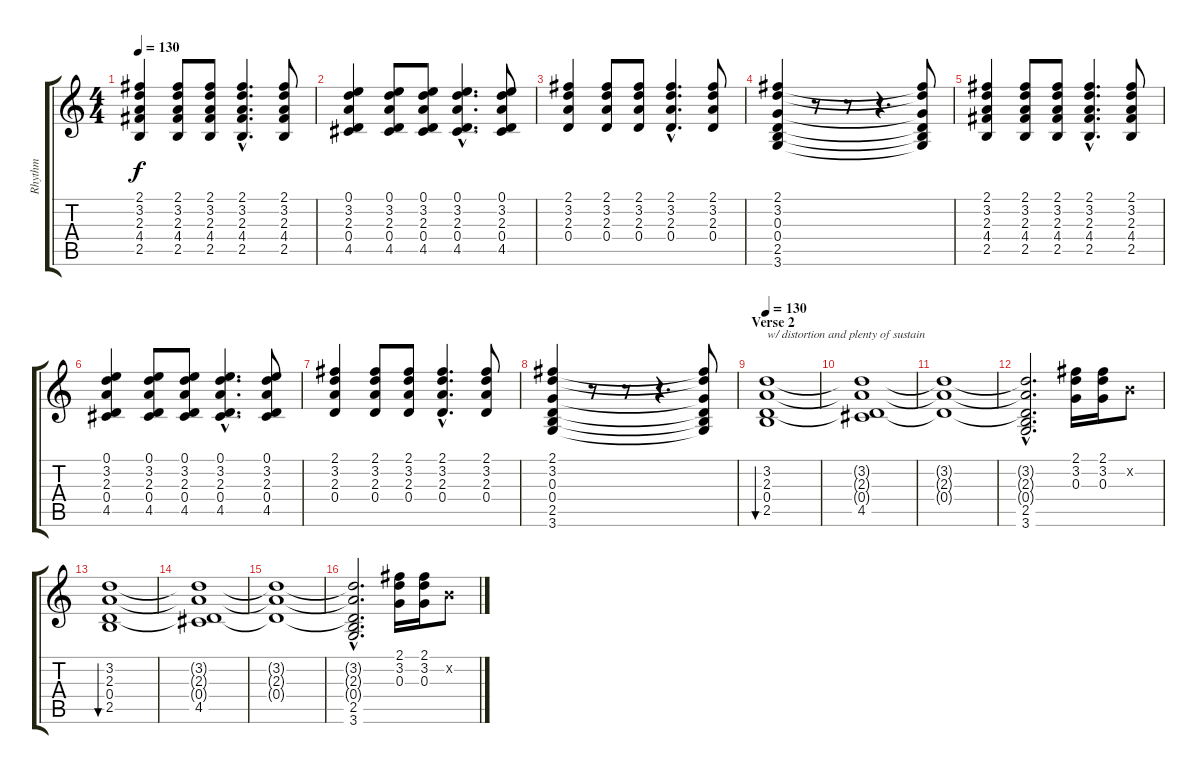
\track ("Rhythm" "Rhythm") {instrument acousticguitarsteel}
\staff {score tabs}
\tuning (E4 B3 G3 D3 A2 E2) {hide}
\ts (4 4)
\tempo 130
\clef g2
\ks c
(2.1 3.2 2.3 4.4 2.5).4{dy f} (2.1 3.2 2.3 4.4 2.5).8 (2.1 3.2 2.3 4.4 2.5).8 (2.1{hac} 3.2{hac} 2.3{hac} 4.4{hac} 2.5{hac}).4{d} (2.1 3.2 2.3 4.4 2.5).8 |
(0.1 3.2 2.3 0.4 4.5).4 (0.1 3.2 2.3 0.4 4.5).8 (0.1 3.2 2.3 0.4 4.5).8 (0.1{hac} 3.2{hac} 2.3{hac} 0.4{hac} 4.5{hac}).4{d} (0.1 3.2 2.3 0.4 4.5).8 |
(2.1 3.2 2.3 0.4).4 (2.1 3.2 2.3 0.4).8 (2.1 3.2 2.3 0.4).8 (2.1{hac} 3.2{hac} 2.3{hac} 0.4{hac}).4{d} (2.1 3.2 2.3 0.4).8 |
(2.1 3.2 0.3 0.4 2.5 3.6).4 r.8 r.8 r.4{d} (2.1{t} 3.2{t} 0.3{t} 0.4{t} 2.5{t} 3.6{t}).8 |
(2.1 3.2 2.3 4.4 2.5).4 (2.1 3.2 2.3 4.4 2.5).8 (2.1 3.2 2.3 4.4 2.5).8 (2.1{hac} 3.2{hac} 2.3{hac} 4.4{hac} 2.5{hac}).4{d} (2.1 3.2 2.3 4.4 2.5).8 |
(0.1 3.2 2.3 0.4 4.5).4 (0.1 3.2 2.3 0.4 4.5).8 (0.1 3.2 2.3 0.4 4.5).8 (0.1{hac} 3.2{hac} 2.3{hac} 0.4{hac} 4.5{hac}).4{d} (0.1 3.2 2.3 0.4 4.5).8 |
(2.1 3.2 2.3 0.4).4 (2.1 3.2 2.3 0.4).8 (2.1 3.2 2.3 0.4).8 (2.1{hac} 3.2{hac} 2.3{hac} 0.4{hac}).4{d} (2.1 3.2 2.3 0.4).8 |
(2.1 3.2 0.3 0.4 2.5 3.6).4 r.8 r.8 r.4{d} (2.1{t} 3.2{t} 0.3{t} 0.4{t} 2.5{t} 3.6{t}).8 |
\section ("" "Verse 2")
\tempo 130
(3.2 2.3 0.4 2.5).1{bu 240 txt "w/ distortion and plenty of sustain" volume 8 instrument overdrivenguitar} |
(3.2{t} 2.3{t} 0.4{t} 4.5).1 |
(3.2{t} 2.3{t} 0.4{t}).1 |
(3.2{hac t} 2.3{hac t} 0.4{hac t} 2.5{hac} 3.6{hac}).2{d} (2.1 3.2 0.3).16 (2.1 3.2 0.3).16 0.2{x}.8 |
(3.2 2.3 0.4 2.5).1{bu 240 volume 8 instrument overdrivenguitar} |
(3.2{t} 2.3{t} 0.4{t} 4.5).1 |
(3.2{t} 2.3{t} 0.4{t}).1 |
(3.2{hac t} 2.3{hac t} 0.4{hac t} 2.5{hac} 3.6{hac}).2{d} (2.1 3.2 0.3).16 (2.1 3.2 0.3).16 0.2{x}.8
